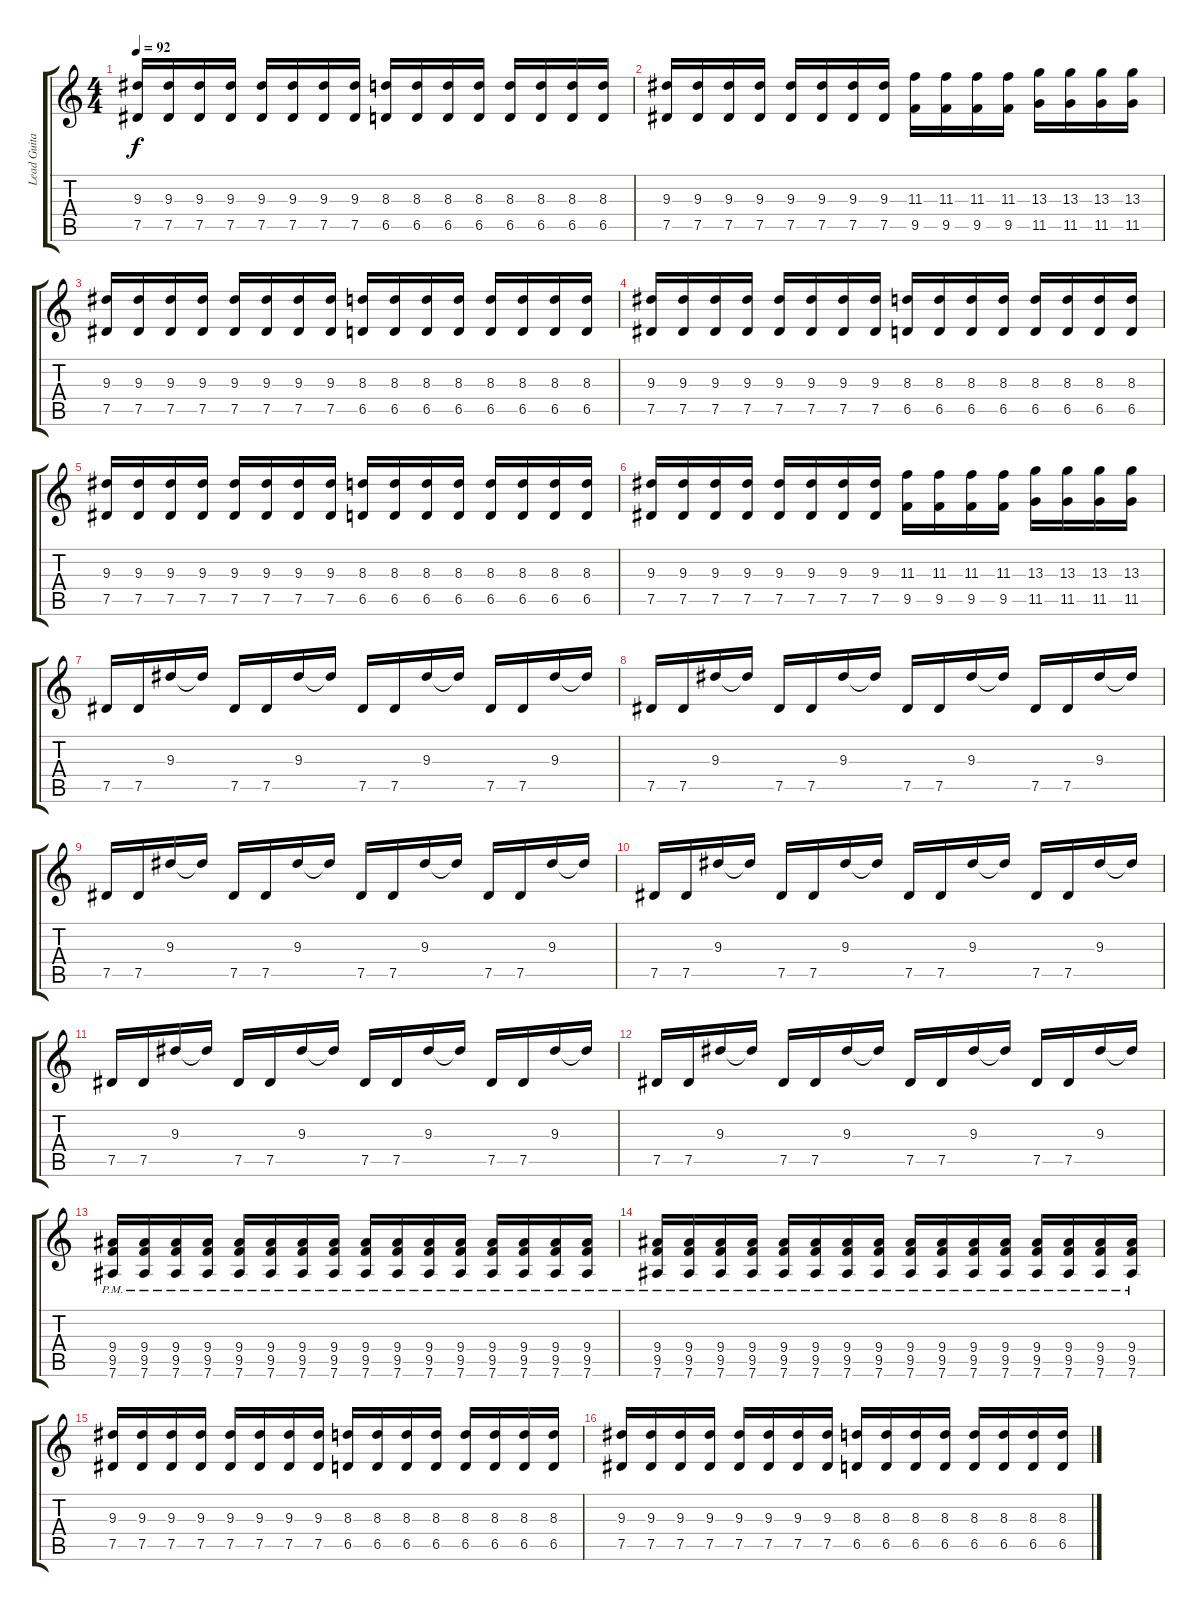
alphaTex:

\track ("Lead Guitar" "Lead Guita") {instrument distortionguitar}
\staff {score tabs}
\tuning (Eb4 Bb3 Gb3 Db3 Ab2 Eb2) {hide}
\ts (4 4)
\tempo 92
\clef g2
\ks c
(9.3 7.5).16{dy f} (9.3 7.5).16 (9.3 7.5).16 (9.3 7.5).16 (9.3 7.5).16 (9.3 7.5).16 (9.3 7.5).16 (9.3 7.5).16 (8.3 6.5).16 (8.3 6.5).16 (8.3 6.5).16 (8.3 6.5).16 (8.3 6.5).16 (8.3 6.5).16 (8.3 6.5).16 (8.3 6.5).16 |
(9.3 7.5).16 (9.3 7.5).16 (9.3 7.5).16 (9.3 7.5).16 (9.3 7.5).16 (9.3 7.5).16 (9.3 7.5).16 (9.3 7.5).16 (11.3 9.5).16 (11.3 9.5).16 (11.3 9.5).16 (11.3 9.5).16 (13.3 11.5).16 (13.3 11.5).16 (13.3 11.5).16 (13.3 11.5).16 |
(9.3 7.5).16 (9.3 7.5).16 (9.3 7.5).16 (9.3 7.5).16 (9.3 7.5).16 (9.3 7.5).16 (9.3 7.5).16 (9.3 7.5).16 (8.3 6.5).16 (8.3 6.5).16 (8.3 6.5).16 (8.3 6.5).16 (8.3 6.5).16 (8.3 6.5).16 (8.3 6.5).16 (8.3 6.5).16 |
(9.3 7.5).16 (9.3 7.5).16 (9.3 7.5).16 (9.3 7.5).16 (9.3 7.5).16 (9.3 7.5).16 (9.3 7.5).16 (9.3 7.5).16 (8.3 6.5).16 (8.3 6.5).16 (8.3 6.5).16 (8.3 6.5).16 (8.3 6.5).16 (8.3 6.5).16 (8.3 6.5).16 (8.3 6.5).16 |
(9.3 7.5).16 (9.3 7.5).16 (9.3 7.5).16 (9.3 7.5).16 (9.3 7.5).16 (9.3 7.5).16 (9.3 7.5).16 (9.3 7.5).16 (8.3 6.5).16 (8.3 6.5).16 (8.3 6.5).16 (8.3 6.5).16 (8.3 6.5).16 (8.3 6.5).16 (8.3 6.5).16 (8.3 6.5).16 |
(9.3 7.5).16 (9.3 7.5).16 (9.3 7.5).16 (9.3 7.5).16 (9.3 7.5).16 (9.3 7.5).16 (9.3 7.5).16 (9.3 7.5).16 (11.3 9.5).16 (11.3 9.5).16 (11.3 9.5).16 (11.3 9.5).16 (13.3 11.5).16 (13.3 11.5).16 (13.3 11.5).16 (13.3 11.5).16 |
7.5.16 7.5.16 9.3.16 9.3{t}.16 7.5.16 7.5.16 9.3.16 9.3{t}.16 7.5.16 7.5.16 9.3.16 9.3{t}.16 7.5.16 7.5.16 9.3.16 9.3{t}.16 |
7.5.16 7.5.16 9.3.16 9.3{t}.16 7.5.16 7.5.16 9.3.16 9.3{t}.16 7.5.16 7.5.16 9.3.16 9.3{t}.16 7.5.16 7.5.16 9.3.16 9.3{t}.16 |
7.5.16 7.5.16 9.3.16 9.3{t}.16 7.5.16 7.5.16 9.3.16 9.3{t}.16 7.5.16 7.5.16 9.3.16 9.3{t}.16 7.5.16 7.5.16 9.3.16 9.3{t}.16 |
7.5.16 7.5.16 9.3.16 9.3{t}.16 7.5.16 7.5.16 9.3.16 9.3{t}.16 7.5.16 7.5.16 9.3.16 9.3{t}.16 7.5.16 7.5.16 9.3.16 9.3{t}.16 |
7.5.16 7.5.16 9.3.16 9.3{t}.16 7.5.16 7.5.16 9.3.16 9.3{t}.16 7.5.16 7.5.16 9.3.16 9.3{t}.16 7.5.16 7.5.16 9.3.16 9.3{t}.16 |
7.5.16 7.5.16 9.3.16 9.3{t}.16 7.5.16 7.5.16 9.3.16 9.3{t}.16 7.5.16 7.5.16 9.3.16 9.3{t}.16 7.5.16 7.5.16 9.3.16 9.3{t}.16 |
(9.4{pm} 9.5{pm} 7.6{pm}).16 (9.4{pm} 9.5{pm} 7.6{pm}).16 (9.4{pm} 9.5{pm} 7.6{pm}).16 (9.4{pm} 9.5{pm} 7.6{pm}).16 (9.4{pm} 9.5{pm} 7.6{pm}).16 (9.4{pm} 9.5{pm} 7.6{pm}).16 (9.4{pm} 9.5{pm} 7.6{pm}).16 (9.4{pm} 9.5{pm} 7.6{pm}).16 (9.4{pm} 9.5{pm} 7.6{pm}).16 (9.4{pm} 9.5{pm} 7.6{pm}).16 (9.4{pm} 9.5{pm} 7.6{pm}).16 (9.4{pm} 9.5{pm} 7.6{pm}).16 (9.4{pm} 9.5{pm} 7.6{pm}).16 (9.4{pm} 9.5{pm} 7.6{pm}).16 (9.4{pm} 9.5{pm} 7.6{pm}).16 (9.4{pm} 9.5{pm} 7.6{pm}).16 |
(9.4{pm} 9.5{pm} 7.6{pm}).16 (9.4{pm} 9.5{pm} 7.6{pm}).16 (9.4{pm} 9.5{pm} 7.6{pm}).16 (9.4{pm} 9.5{pm} 7.6{pm}).16 (9.4{pm} 9.5{pm} 7.6{pm}).16 (9.4{pm} 9.5{pm} 7.6{pm}).16 (9.4{pm} 9.5{pm} 7.6{pm}).16 (9.4{pm} 9.5{pm} 7.6{pm}).16 (9.4{pm} 9.5{pm} 7.6{pm}).16 (9.4{pm} 9.5{pm} 7.6{pm}).16 (9.4{pm} 9.5{pm} 7.6{pm}).16 (9.4{pm} 9.5{pm} 7.6{pm}).16 (9.4{pm} 9.5{pm} 7.6{pm}).16 (9.4{pm} 9.5{pm} 7.6{pm}).16 (9.4{pm} 9.5{pm} 7.6{pm}).16 (9.4{pm} 9.5{pm} 7.6{pm}).16 |
(9.3 7.5).16 (9.3 7.5).16 (9.3 7.5).16 (9.3 7.5).16 (9.3 7.5).16 (9.3 7.5).16 (9.3 7.5).16 (9.3 7.5).16 (8.3 6.5).16 (8.3 6.5).16 (8.3 6.5).16 (8.3 6.5).16 (8.3 6.5).16 (8.3 6.5).16 (8.3 6.5).16 (8.3 6.5).16 |
(9.3 7.5).16 (9.3 7.5).16 (9.3 7.5).16 (9.3 7.5).16 (9.3 7.5).16 (9.3 7.5).16 (9.3 7.5).16 (9.3 7.5).16 (8.3 6.5).16 (8.3 6.5).16 (8.3 6.5).16 (8.3 6.5).16 (8.3 6.5).16 (8.3 6.5).16 (8.3 6.5).16 (8.3 6.5).16
